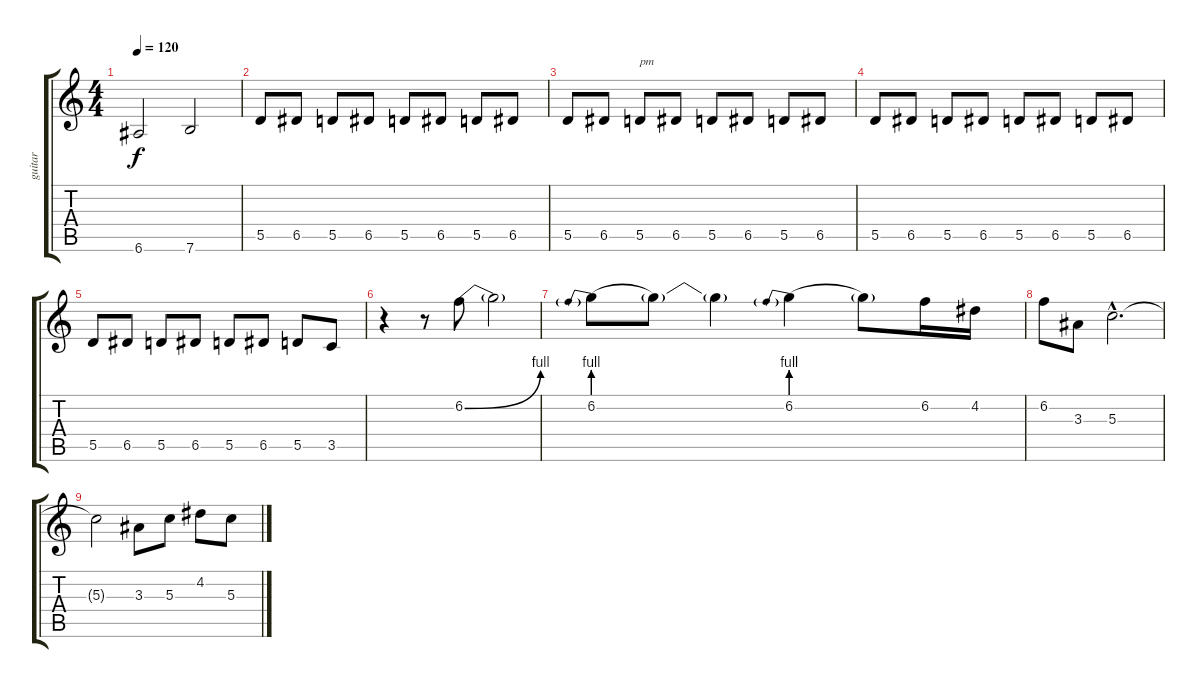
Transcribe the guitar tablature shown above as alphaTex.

\track ("guitar" "guitar") {instrument distortionguitar}
\staff {score tabs}
\tuning (E4 B3 G3 D3 A2 E2) {hide}
\ts (4 4)
\tempo 120
\clef g2
\ks c
6.6.2{dy f} 7.6.2 |
5.5.8 6.5.8 5.5.8 6.5.8 5.5.8 6.5.8 5.5.8 6.5.8 |
5.5.8 6.5.8 5.5.8{txt "pm"} 6.5.8 5.5.8 6.5.8 5.5.8 6.5.8 |
5.5.8 6.5.8 5.5.8 6.5.8 5.5.8 6.5.8 5.5.8 6.5.8 |
5.5.8 6.5.8 5.5.8 6.5.8 5.5.8 6.5.8 5.5.8 3.5.8 |
r.4 r.8 6.2{be (bend 0 0 60 4)}.8 6.2{t}.2 |
6.2{be (prebend 0 4 60 4)}.8 6.2{t}.8 6.2{t}.4 6.2{be (prebend 0 4 60 4)}.4 6.2{t}.8 6.2.16 4.2.16 |
6.2.8 3.3.8 5.3{hac}.2{d} |
5.3{t}.2 3.3.8 5.3.8 4.2.8 5.3.8
